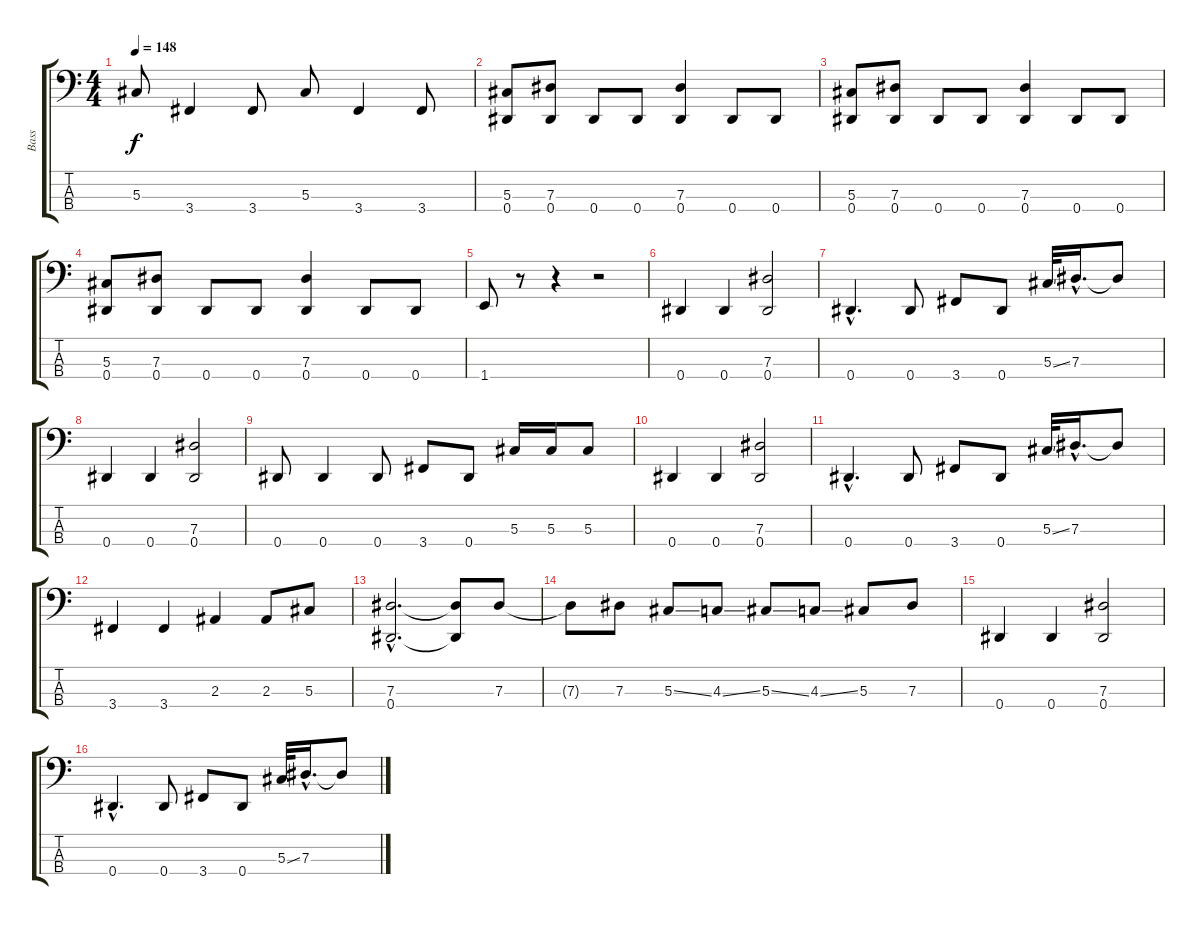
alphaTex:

\track ("Bass" "Bass") {instrument electricbasspick}
\staff {score tabs}
\tuning (Gb2 Db2 Ab1 Eb1) {hide}
\ts (4 4)
\tempo 148
\clef f4
\ks c
5.3.8{dy f} 3.4.4 3.4.8 5.3.8 3.4.4 3.4.8 |
(5.3 0.4).8 (7.3 0.4).8 0.4.8 0.4.8 (7.3 0.4).4 0.4.8 0.4.8 |
(5.3 0.4).8 (7.3 0.4).8 0.4.8 0.4.8 (7.3 0.4).4 0.4.8 0.4.8 |
(5.3 0.4).8 (7.3 0.4).8 0.4.8 0.4.8 (7.3 0.4).4 0.4.8 0.4.8 |
1.4.8 r.8 r.4 r.2 |
0.4.4 0.4.4 (7.3 0.4).2 |
0.4{hac}.4{d} 0.4.8 3.4.8 0.4.8 5.3{ss}.32 7.3{hac}.16{d} 7.3{t}.8 |
0.4.4 0.4.4 (7.3 0.4).2 |
0.4.8 0.4.4 0.4.8 3.4.8 0.4.8 5.3.16 5.3.16 5.3.8 |
0.4.4 0.4.4 (7.3 0.4).2 |
0.4{hac}.4{d} 0.4.8 3.4.8 0.4.8 5.3{ss}.32 7.3{hac}.16{d} 7.3{t}.8 |
3.4.4 3.4.4 2.3.4 2.3.8 5.3.8 |
(7.3{hac} 0.4{hac}).2{d} (7.3{t} 0.4{t}).8 7.3.8 |
7.3{t}.8 7.3.8 5.3{ss}.8 4.3{ss}.8 5.3{ss}.8 4.3{ss}.8 5.3.8 7.3.8 |
0.4.4 0.4.4 (7.3 0.4).2 |
0.4{hac}.4{d} 0.4.8 3.4.8 0.4.8 5.3{ss}.32 7.3{hac}.16{d} 7.3{t}.8
